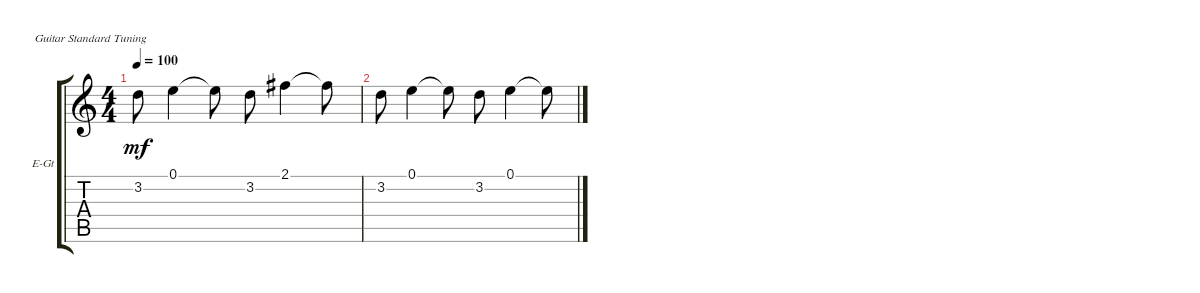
\defaultSystemsLayout 4
\bracketExtendMode groupsimilarinstruments
\firstSystemTrackNameOrientation horizontal
\otherSystemsTrackNameOrientation horizontal
\track ("Electric Guitar" "E-Gt") {instrument electricguitarclean}
\staff {score tabs}
\tuning (E4 B3 G3 D3 A2 E2)
\ts (4 4)
\tempo 100
\clef g2
\ks c
3.2.8{dy mf} 0.1.4 0.1{t}.8 3.2.8 2.1.4 2.1{t}.8 |
3.2.8 0.1.4 0.1{t}.8 3.2.8 0.1.4 0.1{t}.8
